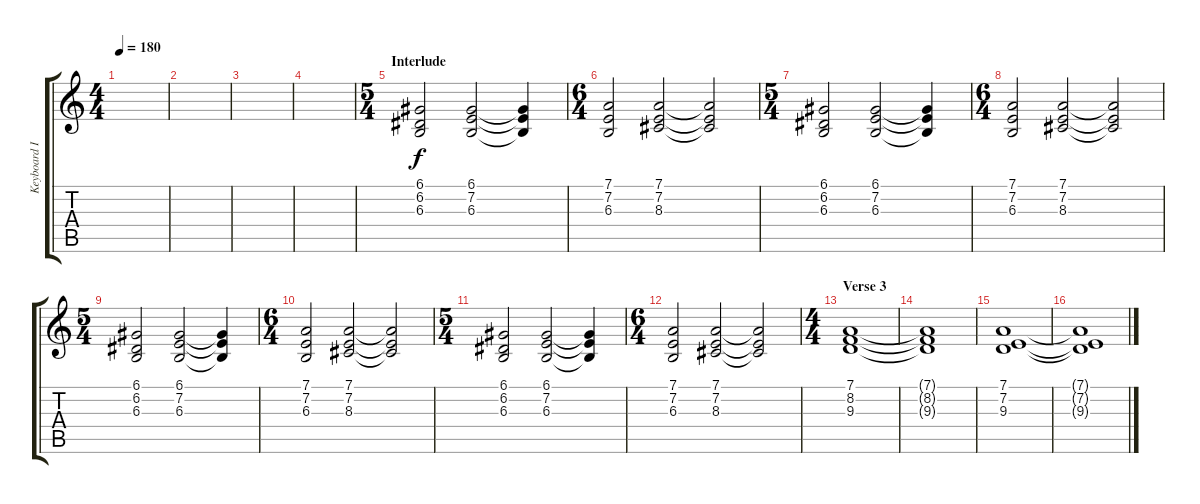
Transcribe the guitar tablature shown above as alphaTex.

\track ("Keyboard IV" "Keyboard I") {instrument synthstrings2}
\staff {score tabs}
\tuning (D4 A3 F3 C3 G2 D2) {hide}
\ts (4 4)
\tempo 180
\clef g2
\ks c
|
|
|
|
\ts (5 4)
\section ("" "Interlude")
(6.1 6.2 6.3).2 (6.1 7.2 6.3).2 (6.1{t} 7.2{t} 6.3{t}).4 |
\ts (6 4)
(7.1 7.2 6.3).2 (7.1 7.2 8.3).2 (7.1{t} 7.2{t} 8.3{t}).2 |
\ts (5 4)
(6.1 6.2 6.3).2 (6.1 7.2 6.3).2 (6.1{t} 7.2{t} 6.3{t}).4 |
\ts (6 4)
(7.1 7.2 6.3).2 (7.1 7.2 8.3).2 (7.1{t} 7.2{t} 8.3{t}).2 |
\ts (5 4)
(6.1 6.2 6.3).2 (6.1 7.2 6.3).2 (6.1{t} 7.2{t} 6.3{t}).4 |
\ts (6 4)
(7.1 7.2 6.3).2 (7.1 7.2 8.3).2 (7.1{t} 7.2{t} 8.3{t}).2 |
\ts (5 4)
(6.1 6.2 6.3).2 (6.1 7.2 6.3).2 (6.1{t} 7.2{t} 6.3{t}).4 |
\ts (6 4)
(7.1 7.2 6.3).2 (7.1 7.2 8.3).2 (7.1{t} 7.2{t} 8.3{t}).2 |
\ts (4 4)
\section ("" "Verse 3")
(7.1 8.2 9.3).1 |
(7.1{t} 8.2{t} 9.3{t}).1 |
(7.1 7.2 9.3).1 |
(7.1{t} 7.2{t} 9.3{t}).1
